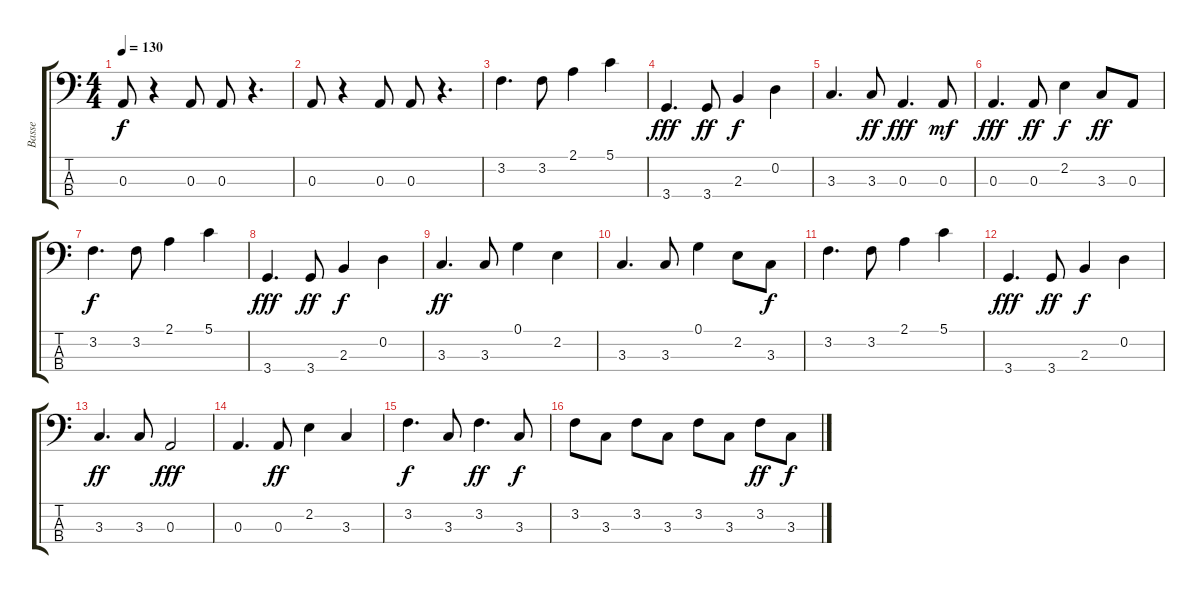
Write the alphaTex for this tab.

\track ("Basse" "Basse") {instrument electricbassfinger}
\staff {score tabs}
\tuning (G2 D2 A1 E1) {hide}
\ts (4 4)
\tempo 130
\clef f4
\ks c
0.3.8{dy f} r.4 0.3.8 0.3.8 r.4{d} |
0.3.8 r.4 0.3.8 0.3.8 r.4{d} |
3.2.4{d} 3.2.8 2.1.4 5.1.4 |
3.4.4{d dy fff} 3.4.8{dy ff} 2.3.4{dy f} 0.2.4 |
3.3.4{d} 3.3.8{dy ff} 0.3.4{d dy fff} 0.3.8{dy mf} |
0.3.4{d dy fff} 0.3.8{dy ff} 2.2.4{dy f} 3.3.8{dy ff} 0.3.8 |
3.2.4{d dy f} 3.2.8 2.1.4 5.1.4 |
3.4.4{d dy fff} 3.4.8{dy ff} 2.3.4{dy f} 0.2.4 |
3.3.4{d dy ff} 3.3.8 0.1.4 2.2.4 |
3.3.4{d} 3.3.8 0.1.4 2.2.8 3.3.8{dy f} |
3.2.4{d} 3.2.8 2.1.4 5.1.4 |
3.4.4{d dy fff} 3.4.8{dy ff} 2.3.4{dy f} 0.2.4 |
3.3.4{d dy ff} 3.3.8 0.3.2{dy fff} |
0.3.4{d} 0.3.8{dy ff} 2.2.4 3.3.4 |
3.2.4{d dy f} 3.3.8 3.2.4{d dy ff} 3.3.8{dy f} |
3.2.8 3.3.8 3.2.8 3.3.8 3.2.8 3.3.8 3.2.8{dy ff} 3.3.8{dy f}
